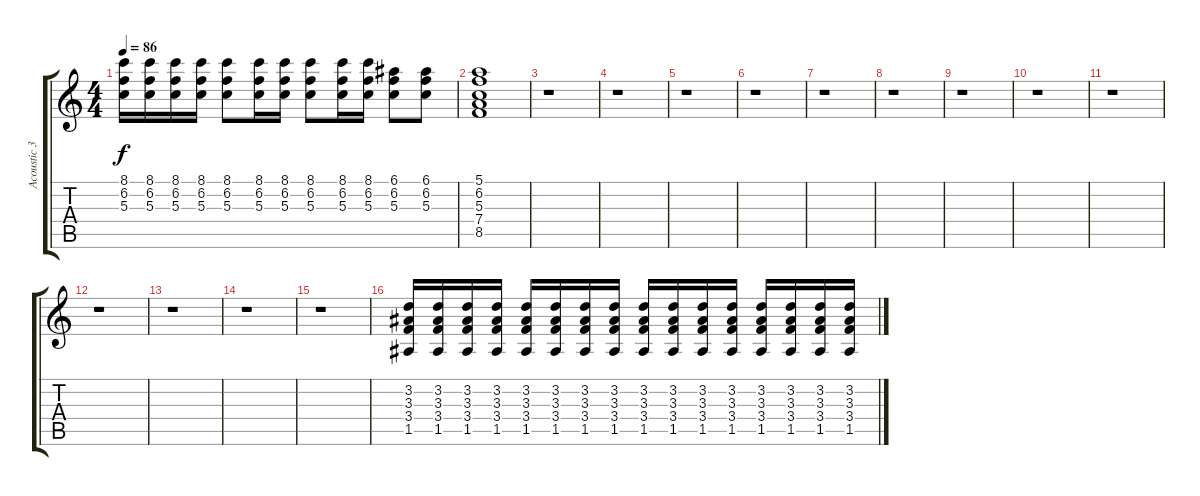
\track ("Acoustic 3" "Acoustic 3") {instrument acousticguitarsteel}
\staff {score tabs}
\tuning (E4 B3 G3 D3 A2 E2) {hide}
\ts (4 4)
\tempo 86
\clef g2
\ks c
(8.1 6.2 5.3).16{dy f} (8.1 6.2 5.3).16 (8.1 6.2 5.3).16 (8.1 6.2 5.3).16 (8.1 6.2 5.3).8 (8.1 6.2 5.3).16 (8.1 6.2 5.3).16 (8.1 6.2 5.3).8 (8.1 6.2 5.3).16 (8.1 6.2 5.3).16 (6.1 6.2 5.3).8 (6.1 6.2 5.3).8 |
(5.1 6.2 5.3 7.4 8.5).1 |
r.1 |
r.1 |
r.1 |
r.1 |
r.1 |
r.1 |
r.1 |
r.1 |
r.1 |
r.1 |
r.1 |
r.1 |
r.1 |
(3.2 3.3 3.4 1.5).16 (3.2 3.3 3.4 1.5).16 (3.2 3.3 3.4 1.5).16 (3.2 3.3 3.4 1.5).16 (3.2 3.3 3.4 1.5).16 (3.2 3.3 3.4 1.5).16 (3.2 3.3 3.4 1.5).16 (3.2 3.3 3.4 1.5).16 (3.2 3.3 3.4 1.5).16 (3.2 3.3 3.4 1.5).16 (3.2 3.3 3.4 1.5).16 (3.2 3.3 3.4 1.5).16 (3.2 3.3 3.4 1.5).16 (3.2 3.3 3.4 1.5).16 (3.2 3.3 3.4 1.5).16 (3.2 3.3 3.4 1.5).16
